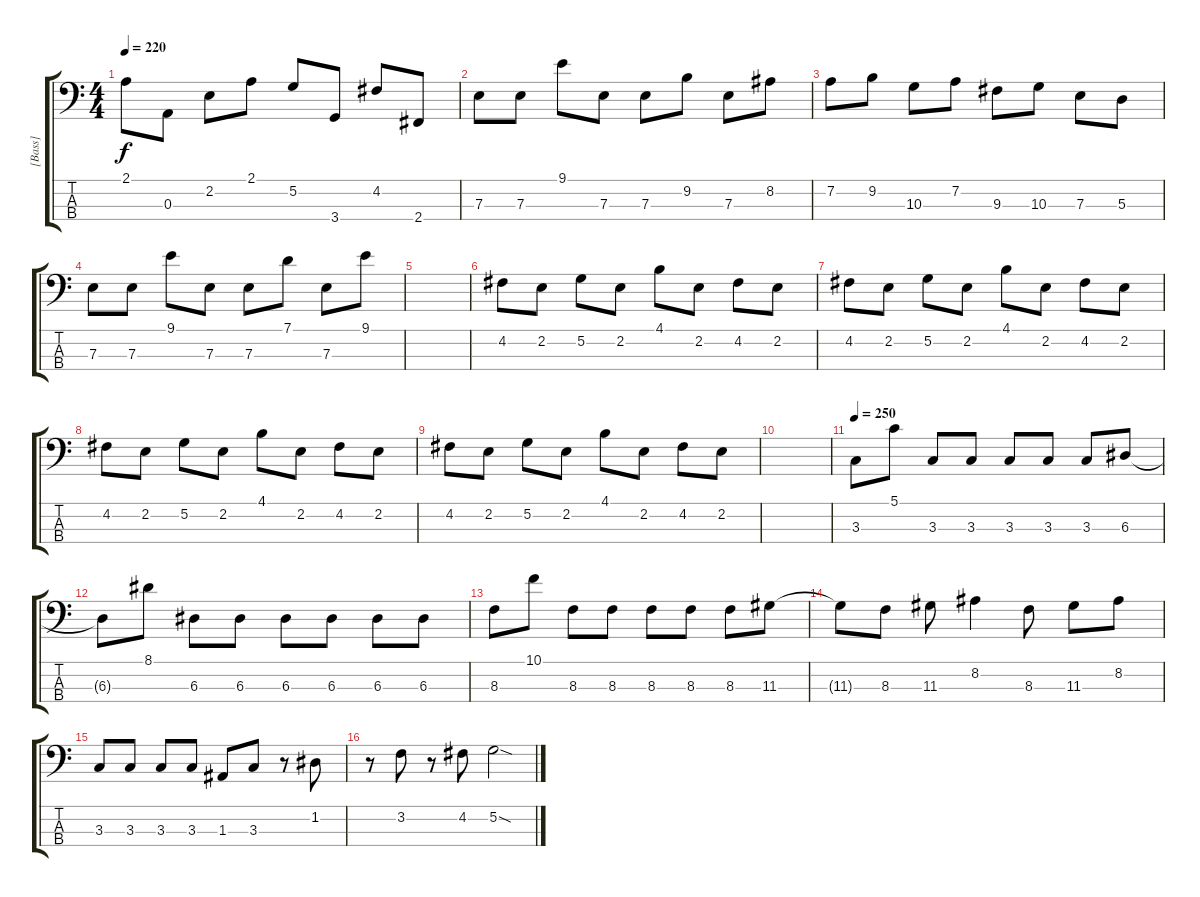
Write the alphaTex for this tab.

\track ("[Bass]" "[Bass]") {instrument electricbassfinger}
\staff {score tabs}
\tuning (G2 D2 A1 E1) {hide}
\ts (4 4)
\tempo 220
\clef f4
\ks c
2.1.8{dy f} 0.3.8 2.2.8 2.1.8 5.2.8 3.4.8 4.2.8 2.4.8 |
7.3.8 7.3.8 9.1.8 7.3.8 7.3.8 9.2.8 7.3.8 8.2.8 |
7.2.8 9.2.8 10.3.8 7.2.8 9.3.8 10.3.8 7.3.8 5.3.8 |
7.3.8 7.3.8 9.1.8 7.3.8 7.3.8 7.1.8 7.3.8 9.1.8 |
|
4.2.8 2.2.8 5.2.8 2.2.8 4.1.8 2.2.8 4.2.8 2.2.8 |
4.2.8 2.2.8 5.2.8 2.2.8 4.1.8 2.2.8 4.2.8 2.2.8 |
4.2.8 2.2.8 5.2.8 2.2.8 4.1.8 2.2.8 4.2.8 2.2.8 |
4.2.8 2.2.8 5.2.8 2.2.8 4.1.8 2.2.8 4.2.8 2.2.8 |
|
\tempo 250
3.3.8 5.1.8 3.3.8 3.3.8 3.3.8 3.3.8 3.3.8 6.3.8 |
6.3{t}.8 8.1.8 6.3.8 6.3.8 6.3.8 6.3.8 6.3.8 6.3.8 |
8.3.8 10.1.8 8.3.8 8.3.8 8.3.8 8.3.8 8.3.8 11.3.8 |
11.3{t}.8 8.3.8 11.3.8 8.2.4 8.3.8 11.3.8 8.2.8 |
3.3.8 3.3.8 3.3.8 3.3.8 1.3.8 3.3.8 r.8 1.2.8 |
r.8 3.2.8 r.8 4.2.8 5.2{sod}.2
